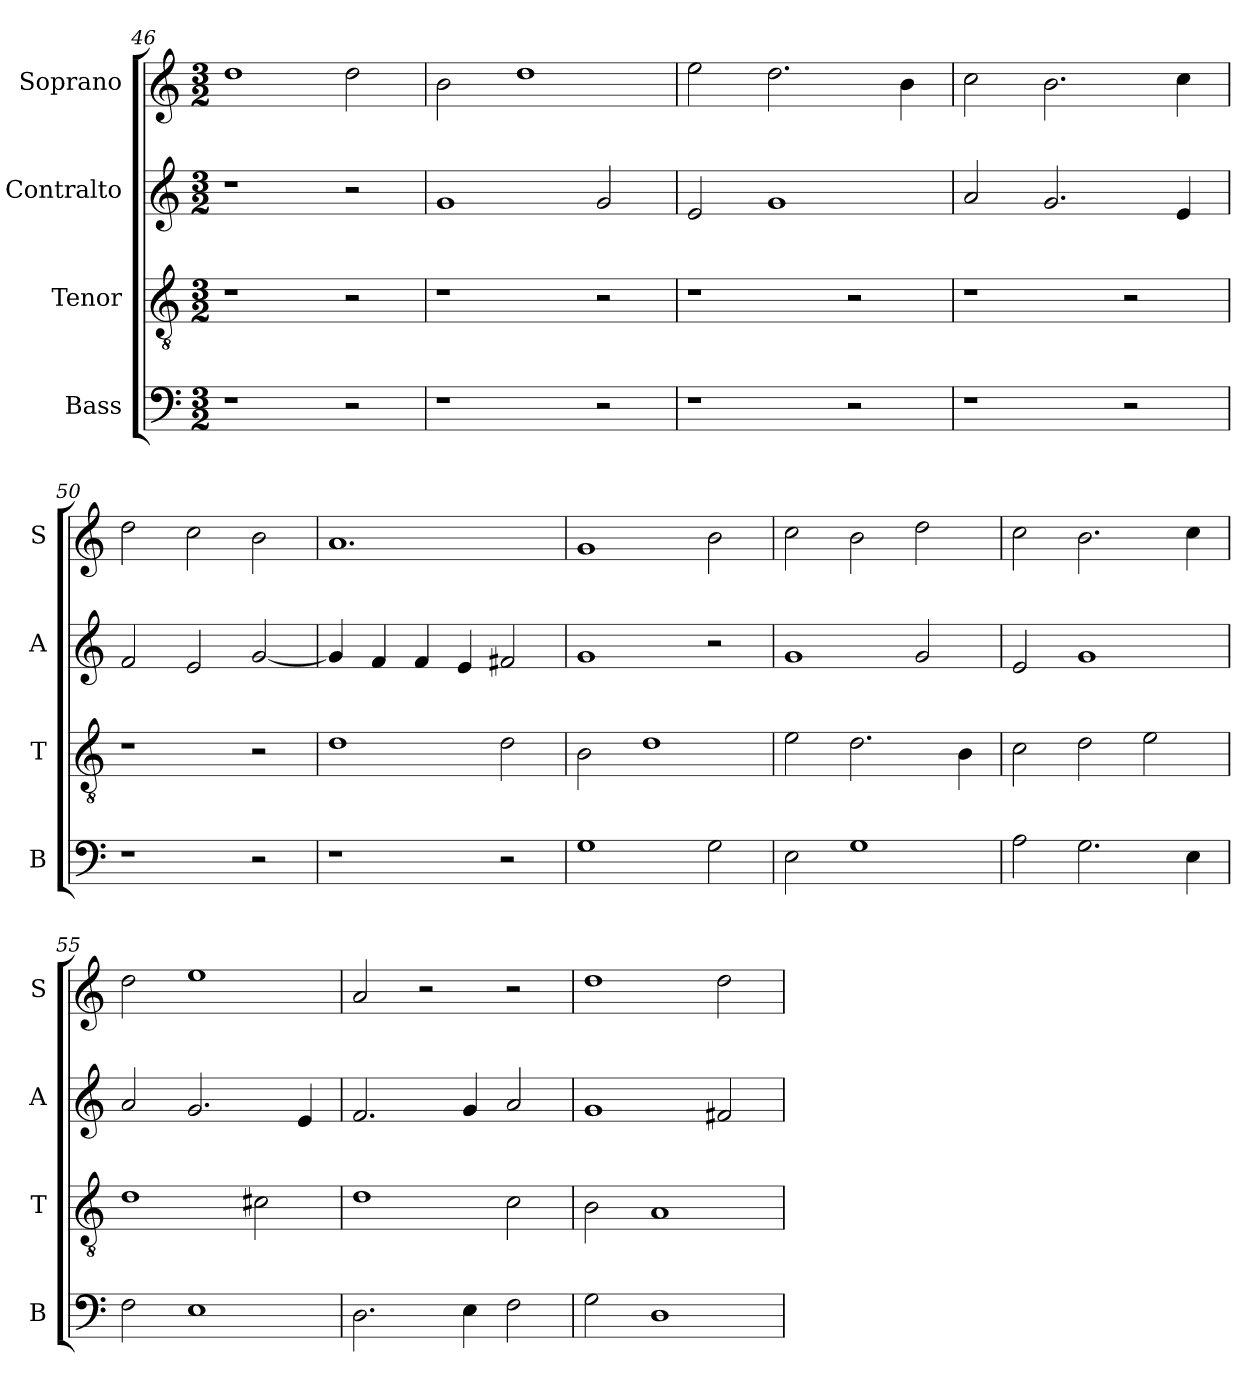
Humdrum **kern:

**kern	**kern	**kern	**kern
*part4	*part3	*part2	*part1
*staff4	*staff3	*staff2	*staff1
*I"Bass	*I"Tenor	*I"Contralto	*I"Soprano
*I'B	*I'T	*I'A	*I'S
*clefF4	*clefGv2	*clefG2	*clefG2
*k[]	*k[]	*k[]	*k[]
*G:mix	*G:mix	*G:mix	*G:mix
*M3/2	*M3/2	*M3/2	*M3/2
=46	=46	=46	=46
1r	1r	1r	1dd
2r	2r	2r	2dd
=47	=47	=47	=47
1r	1r	1g	2b
.	.	.	1dd
2r	2r	2g	.
=48	=48	=48	=48
1r	1r	2e	2ee
.	.	1g	2.dd
2r	2r	.	.
.	.	.	4b
=49	=49	=49	=49
1r	1r	2a	2cc
.	.	2.g	2.b
2r	2r	.	.
.	.	4e	4cc
=50	=50	=50	=50
1r	1r	2f	2dd
.	.	2e	2cc
2r	2r	[2g	2b
=51	=51	=51	=51
1r	1d	4g]	1.a
.	.	4f	.
.	.	4f	.
.	.	4e	.
2r	2d	2f#X	.
=52	=52	=52	=52
1G	2B	1g	1g
.	1d	.	.
2G	.	2r	2b
=53	=53	=53	=53
2E	2e	1g	2cc
1G	2.d	.	2b
.	.	2g	2dd
.	4B	.	.
=54	=54	=54	=54
2A	2c	2e	2cc
2.G	2d	1g	2.b
.	2e	.	.
4E	.	.	4cc
=55	=55	=55	=55
2F	1d	2a	2dd
1E	.	2.g	1ee
.	2c#X	.	.
.	.	4e	.
=56	=56	=56	=56
2.D	1d	2.f	2a
.	.	.	2r
4E	.	4g	.
2F	2c	2a	2r
=57	=57	=57	=57
2G	2B	1g	1dd
1D	1A	.	.
.	.	2f#X	2dd
=	=	=	=
*-	*-	*-	*-
